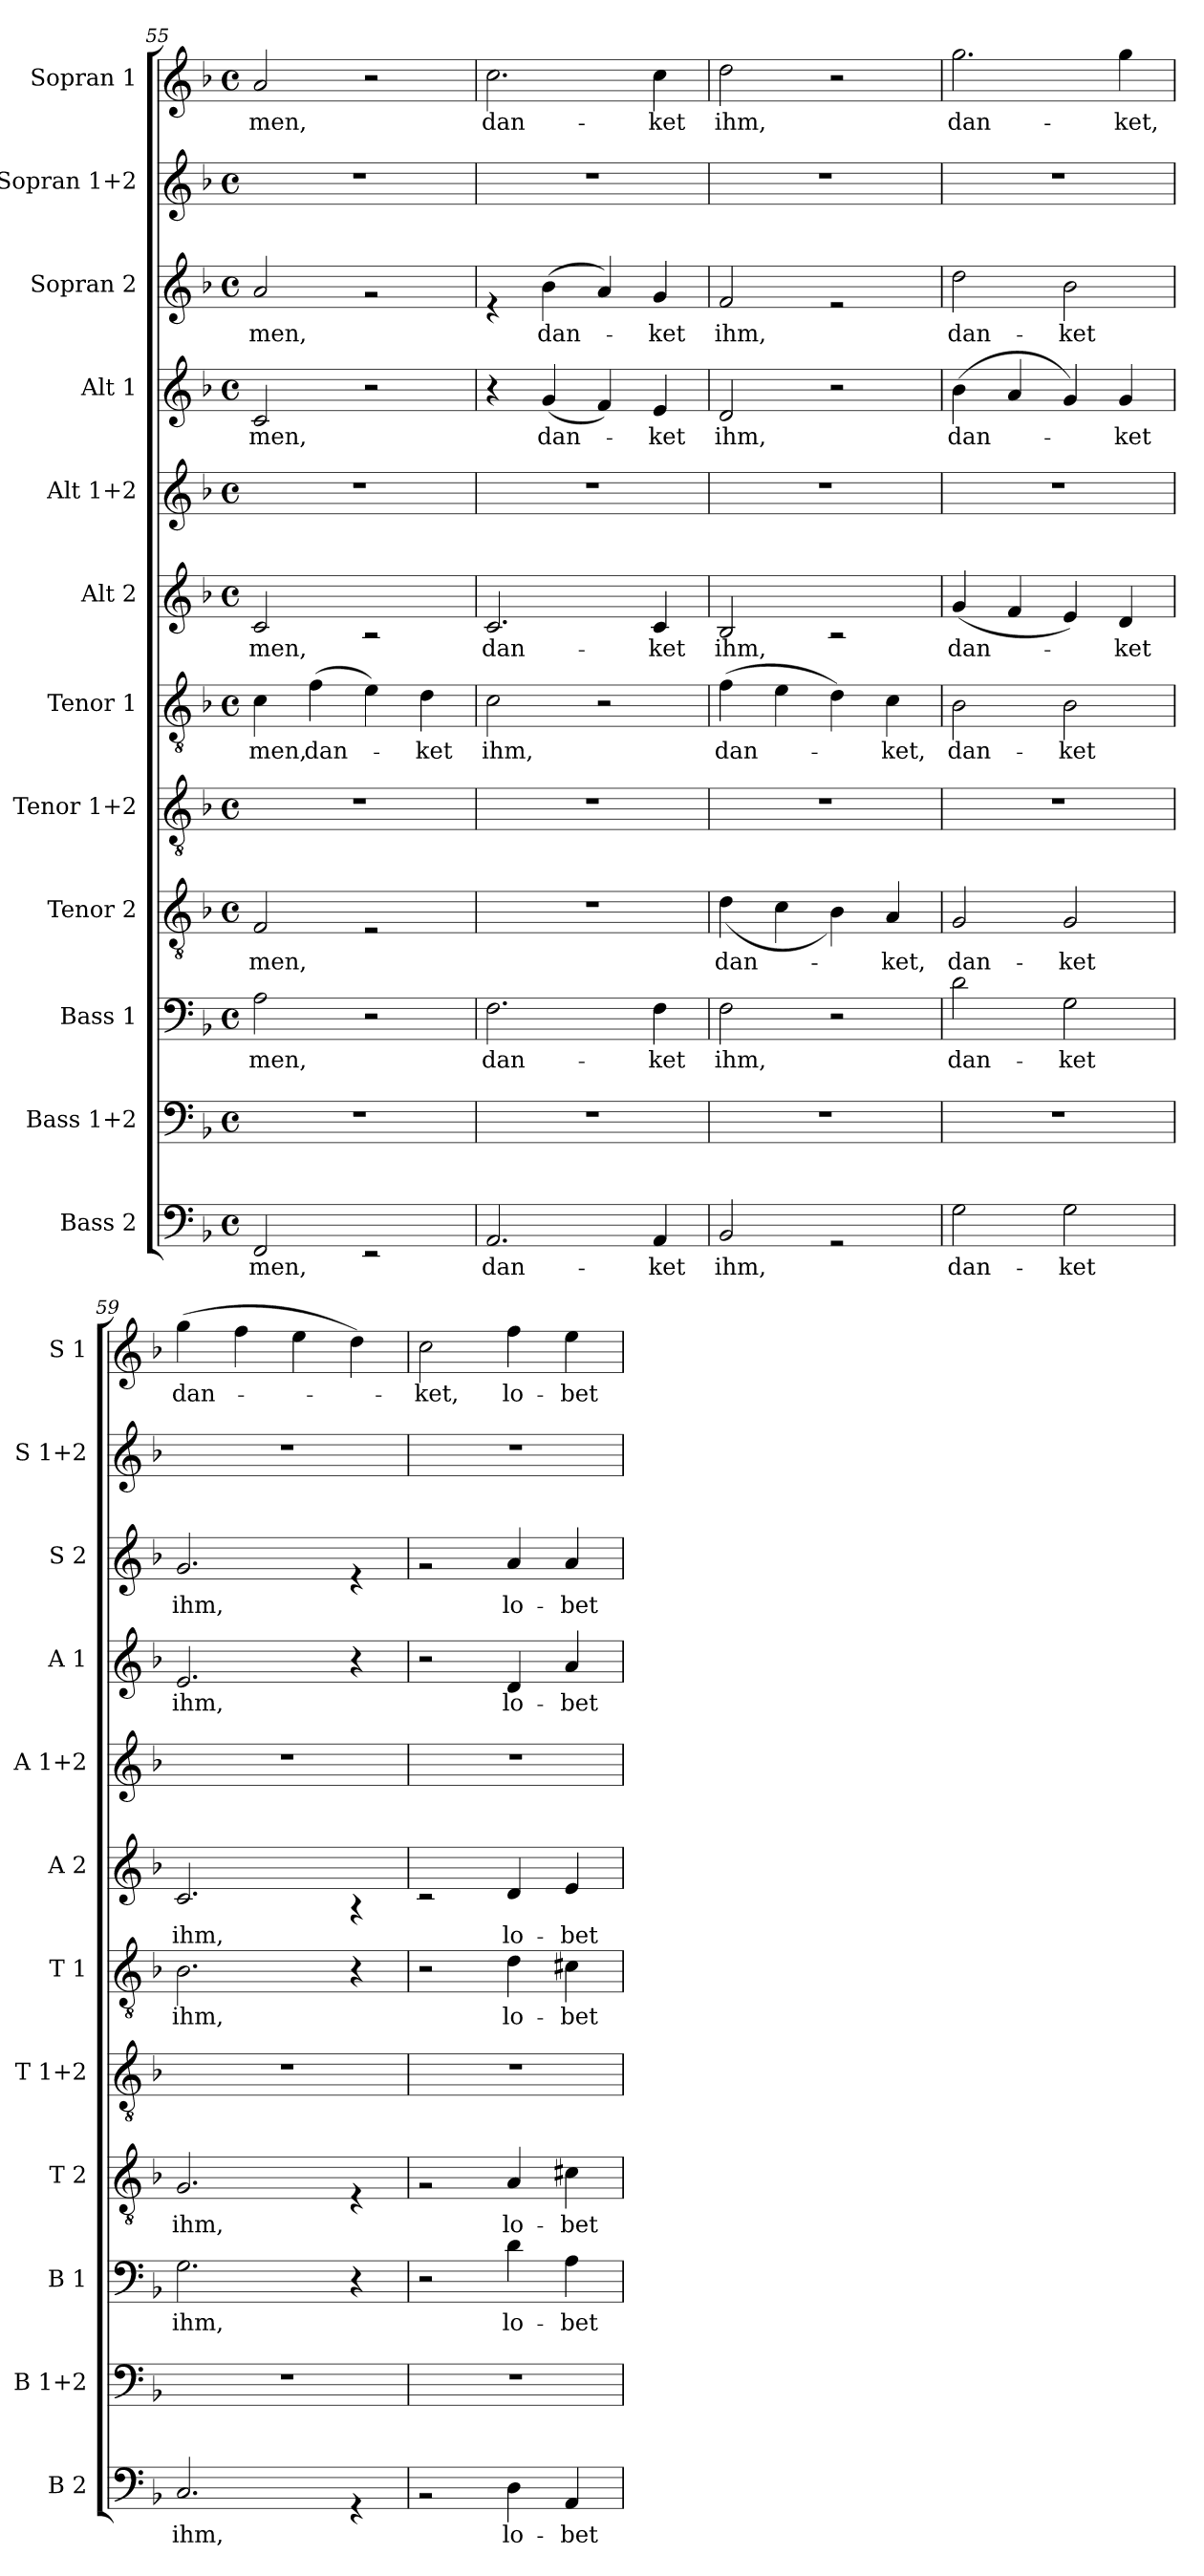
**kern	**text	**kern	**kern	**text	**kern	**text	**kern	**kern	**text	**kern	**text	**kern	**kern	**text	**kern	**text	**kern	**kern	**text
*part12	*part12	*part11	*part10	*part10	*part9	*part9	*part8	*part7	*part7	*part6	*part6	*part5	*part4	*part4	*part3	*part3	*part2	*part1	*part1
*staff12	*staff12	*staff11	*staff10	*staff10	*staff9	*staff9	*staff8	*staff7	*staff7	*staff6	*staff6	*staff5	*staff4	*staff4	*staff3	*staff3	*staff2	*staff1	*staff1
*I"Bass 2	*	*I"Bass 1+2	*I"Bass 1	*	*I"Tenor 2	*	*I"Tenor 1+2	*I"Tenor 1	*	*I"Alt 2	*	*I"Alt 1+2	*I"Alt 1	*	*I"Sopran 2	*	*I"Sopran 1+2	*I"Sopran 1	*
*I'B 2	*	*I'B 1+2	*I'B 1	*	*I'T 2	*	*I'T 1+2	*I'T 1	*	*I'A 2	*	*I'A 1+2	*I'A 1	*	*I'S 2	*	*I'S 1+2	*I'S 1	*
*clefF4	*	*clefF4	*clefF4	*	*clefGv2	*	*clefGv2	*clefGv2	*	*clefG2	*	*clefG2	*clefG2	*	*clefG2	*	*clefG2	*clefG2	*
*k[b-]	*	*k[b-]	*k[b-]	*	*k[b-]	*	*k[b-]	*k[b-]	*	*k[b-]	*	*k[b-]	*k[b-]	*	*k[b-]	*	*k[b-]	*k[b-]	*
*F:	*	*F:	*F:	*	*F:	*	*F:	*F:	*	*F:	*	*F:	*F:	*	*F:	*	*F:	*F:	*
*M4/4	*	*M4/4	*M4/4	*	*M4/4	*	*M4/4	*M4/4	*	*M4/4	*	*M4/4	*M4/4	*	*M4/4	*	*M4/4	*M4/4	*
*met(c)	*	*met(c)	*met(c)	*	*met(c)	*	*met(c)	*met(c)	*	*met(c)	*	*met(c)	*met(c)	*	*met(c)	*	*met(c)	*met(c)	*
=55	=55	=55	=55	=55	=55	=55	=55	=55	=55	=55	=55	=55	=55	=55	=55	=55	=55	=55	=55
*^	*	*	*	*	*	*	*	*	*	*	*	*	*	*	*	*	*	*	*
!	!	!LO:LY:b	!	!	!LO:LY:b	!	!LO:LY:b	!	!	!LO:LY:b	!	!LO:LY:b	!	!	!LO:LY:b	!	!LO:LY:b	!	!	!LO:LY:b
*	*	*	*	*	*	*^	*	*	*	*	*^	*	*	*	*	*^	*	*	*	*
1ryy	2FF/	-men,	1r	2A\	-men,	1ryy	2F/	-men,	1r	4c\	-men,	1ryy	2c/	-men,	1r	2c/	-men,	1ryy	2a/	-men,	1r	2a/	-men,
!	!	!	!	!	!	!	!	!	!	!	!LO:LY:b	!	!	!	!	!	!	!	!	!	!	!	!
.	.	.	.	.	.	.	.	.	.	(>4f\	dan-	.	.	.	.	.	.	.	.	.	.	.	.
.	2r	.	.	2r	.	.	2r	.	.	4e\)	.	.	2r	.	.	2r	.	.	2r	.	.	2r	.
!	!	!	!	!	!	!	!	!	!	!	!LO:LY:b	!	!	!	!	!	!	!	!	!	!	!	!
.	.	.	.	.	.	.	.	.	.	4d\	-ket	.	.	.	.	.	.	.	.	.	.	.	.
*	*	*	*	*	*	*v	*v	*	*	*	*	*	*	*	*	*	*	*	*	*	*	*	*
=56	=56	=56	=56	=56	=56	=56	=56	=56	=56	=56	=56	=56	=56	=56	=56	=56	=56	=56	=56	=56	=56	=56
!	!	!LO:LY:b	!	!	!LO:LY:b	!	!	!	!	!LO:LY:b	!	!	!LO:LY:b	!	!	!	!	!	!	!	!	!LO:LY:b
1ryy	2.AA/	dan-	1r	2.F\	dan-	1r	.	1r	2c\	ihm,	1ryy	2.c/	dan-	1r	4r	.	1ryy	4r	.	1r	2.cc\	dan-
!	!	!	!	!	!	!	!	!	!	!	!	!	!	!	!	!LO:LY:b	!	!	!LO:LY:b	!	!	!
.	.	.	.	.	.	.	.	.	.	.	.	.	.	.	(4g/	dan-	.	(>4b-\	dan-	.	.	.
.	.	.	.	.	.	.	.	.	2r	.	.	.	.	.	4f/)	.	.	4a/)	.	.	.	.
!	!	!LO:LY:b	!	!	!LO:LY:b	!	!	!	!	!	!	!	!LO:LY:b	!	!	!LO:LY:b	!	!	!LO:LY:b	!	!	!LO:LY:b
.	4AA/	-ket	.	4F\	-ket	.	.	.	.	.	.	4c/	-ket	.	4e/	-ket	.	4g/	-ket	.	4cc\	-ket
=57	=57	=57	=57	=57	=57	=57	=57	=57	=57	=57	=57	=57	=57	=57	=57	=57	=57	=57	=57	=57	=57	=57
!	!	!LO:LY:b	!	!	!LO:LY:b	!	!LO:LY:b	!	!	!LO:LY:b	!	!	!LO:LY:b	!	!	!LO:LY:b	!	!	!LO:LY:b	!	!	!LO:LY:b
*	*	*	*	*	*	*^	*	*	*	*	*	*	*	*	*	*	*	*	*	*	*	*
1ryy	2BB-/	ihm,	1r	2F\	ihm,	1ryy	(>4d\	dan-	1r	(>4f\	dan-	1ryy	2B-/	ihm,	1r	2d/	ihm,	1ryy	2f/	ihm,	1r	2dd\	ihm,
.	.	.	.	.	.	.	4c\	.	.	4e\	.	.	.	.	.	.	.	.	.	.	.	.	.
.	2r	.	.	2r	.	.	4B-\)	.	.	4d\)	.	.	2r	.	.	2r	.	.	2r	.	.	2r	.
!	!	!	!	!	!	!	!	!LO:LY:b	!	!	!LO:LY:b	!	!	!	!	!	!	!	!	!	!	!	!
.	.	.	.	.	.	.	4A/	-ket,	.	4c\	-ket,	.	.	.	.	.	.	.	.	.	.	.	.
!!LO:PB:g=z
=58	=58	=58	=58	=58	=58	=58	=58	=58	=58	=58	=58	=58	=58	=58	=58	=58	=58	=58	=58	=58	=58	=58	=58
!	!	!LO:LY:b	!	!	!LO:LY:b	!	!	!LO:LY:b	!	!	!LO:LY:b	!	!	!LO:LY:b	!	!	!LO:LY:b	!	!	!LO:LY:b	!	!	!LO:LY:b
1ryy	2G\	dan-	1r	2d\	dan-	1ryy	2G/	dan-	1r	2B-\	dan-	1ryy	(4g/	dan-	1r	(>4b-\	dan-	1ryy	2dd\	dan-	1r	2.gg\	dan-
.	.	.	.	.	.	.	.	.	.	.	.	.	4f/	.	.	4a/	.	.	.	.	.	.	.
!	!	!LO:LY:b	!	!	!LO:LY:b	!	!	!LO:LY:b	!	!	!LO:LY:b	!	!	!	!	!	!	!	!	!LO:LY:b	!	!	!
.	2G\	-ket	.	2G\	-ket	.	2G/	-ket	.	2B-\	-ket	.	4e/)	.	.	4g/)	.	.	2b-\	-ket	.	.	.
!	!	!	!	!	!	!	!	!	!	!	!	!	!	!LO:LY:b	!	!	!LO:LY:b	!	!	!	!	!	!LO:LY:b
.	.	.	.	.	.	.	.	.	.	.	.	.	4d/	-ket	.	4g/	-ket	.	.	.	.	4gg\	-ket,
=59	=59	=59	=59	=59	=59	=59	=59	=59	=59	=59	=59	=59	=59	=59	=59	=59	=59	=59	=59	=59	=59	=59	=59
!	!	!LO:LY:b	!	!	!LO:LY:b	!	!	!LO:LY:b	!	!	!LO:LY:b	!	!	!LO:LY:b	!	!	!LO:LY:b	!	!	!LO:LY:b	!	!	!LO:LY:b
1ryy	2.C/	ihm,	1r	2.G\	ihm,	1ryy	2.G/	ihm,	1r	2.B-\	ihm,	1ryy	2.c/	ihm,	1r	2.e/	ihm,	1ryy	2.g/	ihm,	1r	(>4gg\	dan-
.	.	.	.	.	.	.	.	.	.	.	.	.	.	.	.	.	.	.	.	.	.	4ff\	.
.	.	.	.	.	.	.	.	.	.	.	.	.	.	.	.	.	.	.	.	.	.	4ee\	.
.	4r	.	.	4r	.	.	4r	.	.	4r	.	.	4r	.	.	4r	.	.	4r	.	.	4dd\)	.
=60	=60	=60	=60	=60	=60	=60	=60	=60	=60	=60	=60	=60	=60	=60	=60	=60	=60	=60	=60	=60	=60	=60	=60
!	!	!	!	!	!	!	!	!	!	!	!	!	!	!	!	!	!	!	!	!	!	!	!LO:LY:b
1ryy	2r	.	1r	2r	.	1ryy	2r	.	1r	2r	.	1ryy	2r	.	1r	2r	.	1ryy	2r	.	1r	2cc\	-ket,
!	!	!LO:LY:b	!	!	!LO:LY:b	!	!	!LO:LY:b	!	!	!LO:LY:b	!	!	!LO:LY:b	!	!	!LO:LY:b	!	!	!LO:LY:b	!	!	!LO:LY:b
.	4D\	lo-	.	4d\	lo-	.	4A/	lo-	.	4d\	lo-	.	4d/	lo-	.	4d/	lo-	.	4a/	lo-	.	4ff\	lo-
!	!	!LO:LY:b	!	!	!LO:LY:b	!	!	!LO:LY:b	!	!	!LO:LY:b	!	!	!LO:LY:b	!	!	!LO:LY:b	!	!	!LO:LY:b	!	!	!LO:LY:b
.	4AA/	-bet	.	4A\	-bet	.	4c#X\	-bet	.	4c#X\	-bet	.	4e/	-bet	.	4a/	-bet	.	4a/	-bet	.	4ee\	-bet
*v	*v	*	*	*	*	*v	*v	*	*	*	*	*v	*v	*	*	*	*	*v	*v	*	*	*	*
=	=	=	=	=	=	=	=	=	=	=	=	=	=	=	=	=	=	=	=
*-	*-	*-	*-	*-	*-	*-	*-	*-	*-	*-	*-	*-	*-	*-	*-	*-	*-	*-	*-
